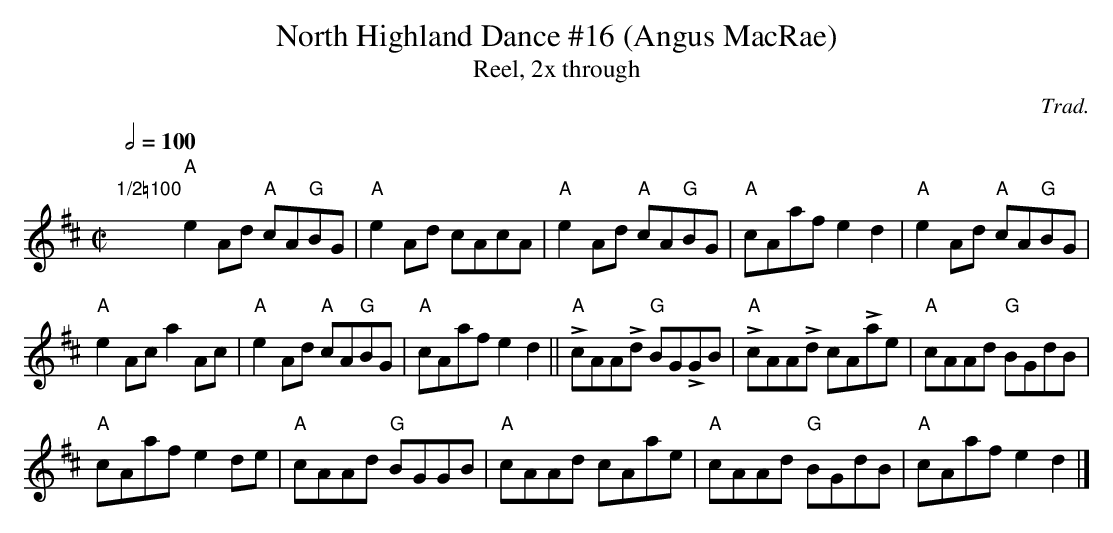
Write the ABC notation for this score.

X:1
T:North Highland Dance #16 (Angus MacRae)
T:Reel, 2x through
C:Trad.
M:C|
L:1/8
Q:1/2=100
K:Amix
"1/2=100"yyyy"A"e2Ad "A"cA"G"BG|"A"e2Ad cAcA|"A"e2Ad "A"cA"G"BG|"A"cAaf e2 d2|"A"e2Ad "A"cA"G"BG|
"A"e2Aca2Ac|"A"e2Ad "A"cA"G"BG|"A"cAafe2d2||"A"LcAALd "G"BGLGB|"A"LcAALd cALae|"A"cAAd "G"BGdB|
"A"cAaf e2de|"A"cAAd "G"BGGB|"A"cAAd cAae|"A"cAAd "G"BGdB|"A"cAafe2d2|]
